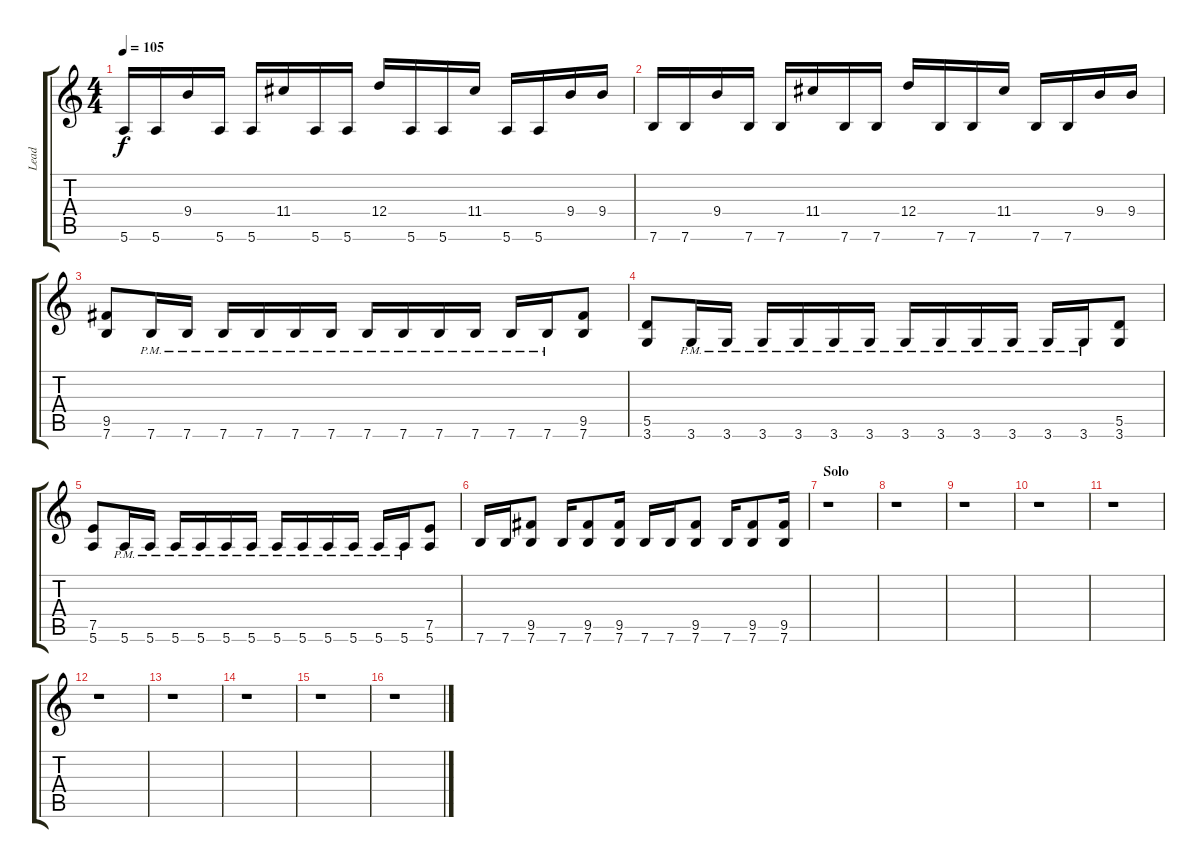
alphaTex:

\track ("Lead" "Lead") {instrument distortionguitar}
\staff {score tabs}
\tuning (E4 B3 G3 D3 A2 E2) {hide}
\ts (4 4)
\tempo 105
\clef g2
\ks c
5.6.16{dy f} 5.6.16 9.4.16 5.6.16 5.6.16 11.4.16 5.6.16 5.6.16 12.4.16 5.6.16 5.6.16 11.4.16 5.6.16 5.6.16 9.4.16 9.4.16 |
7.6.16 7.6.16 9.4.16 7.6.16 7.6.16 11.4.16 7.6.16 7.6.16 12.4.16 7.6.16 7.6.16 11.4.16 7.6.16 7.6.16 9.4.16 9.4.16 |
(9.5 7.6).8 7.6{pm}.16 7.6{pm}.16 7.6{pm}.16 7.6{pm}.16 7.6{pm}.16 7.6{pm}.16 7.6{pm}.16 7.6{pm}.16 7.6{pm}.16 7.6{pm}.16 7.6{pm}.16 7.6{pm}.16 (9.5 7.6).8 |
(5.5 3.6).8 3.6{pm}.16 3.6{pm}.16 3.6{pm}.16 3.6{pm}.16 3.6{pm}.16 3.6{pm}.16 3.6{pm}.16 3.6{pm}.16 3.6{pm}.16 3.6{pm}.16 3.6{pm}.16 3.6{pm}.16 (5.5 3.6).8 |
(7.5 5.6).8 5.6{pm}.16 5.6{pm}.16 5.6{pm}.16 5.6{pm}.16 5.6{pm}.16 5.6{pm}.16 5.6{pm}.16 5.6{pm}.16 5.6{pm}.16 5.6{pm}.16 5.6{pm}.16 5.6{pm}.16 (7.5 5.6).8 |
7.6.16 7.6.16 (9.5 7.6).8 7.6.16 (9.5 7.6).8 (9.5 7.6).16 7.6.16 7.6.16 (9.5 7.6).8 7.6.16 (9.5 7.6).8 (9.5 7.6).16 |
\section ("" "Solo")
r.1 |
r.1 |
r.1 |
r.1 |
r.1 |
r.1 |
r.1 |
r.1 |
r.1 |
r.1
